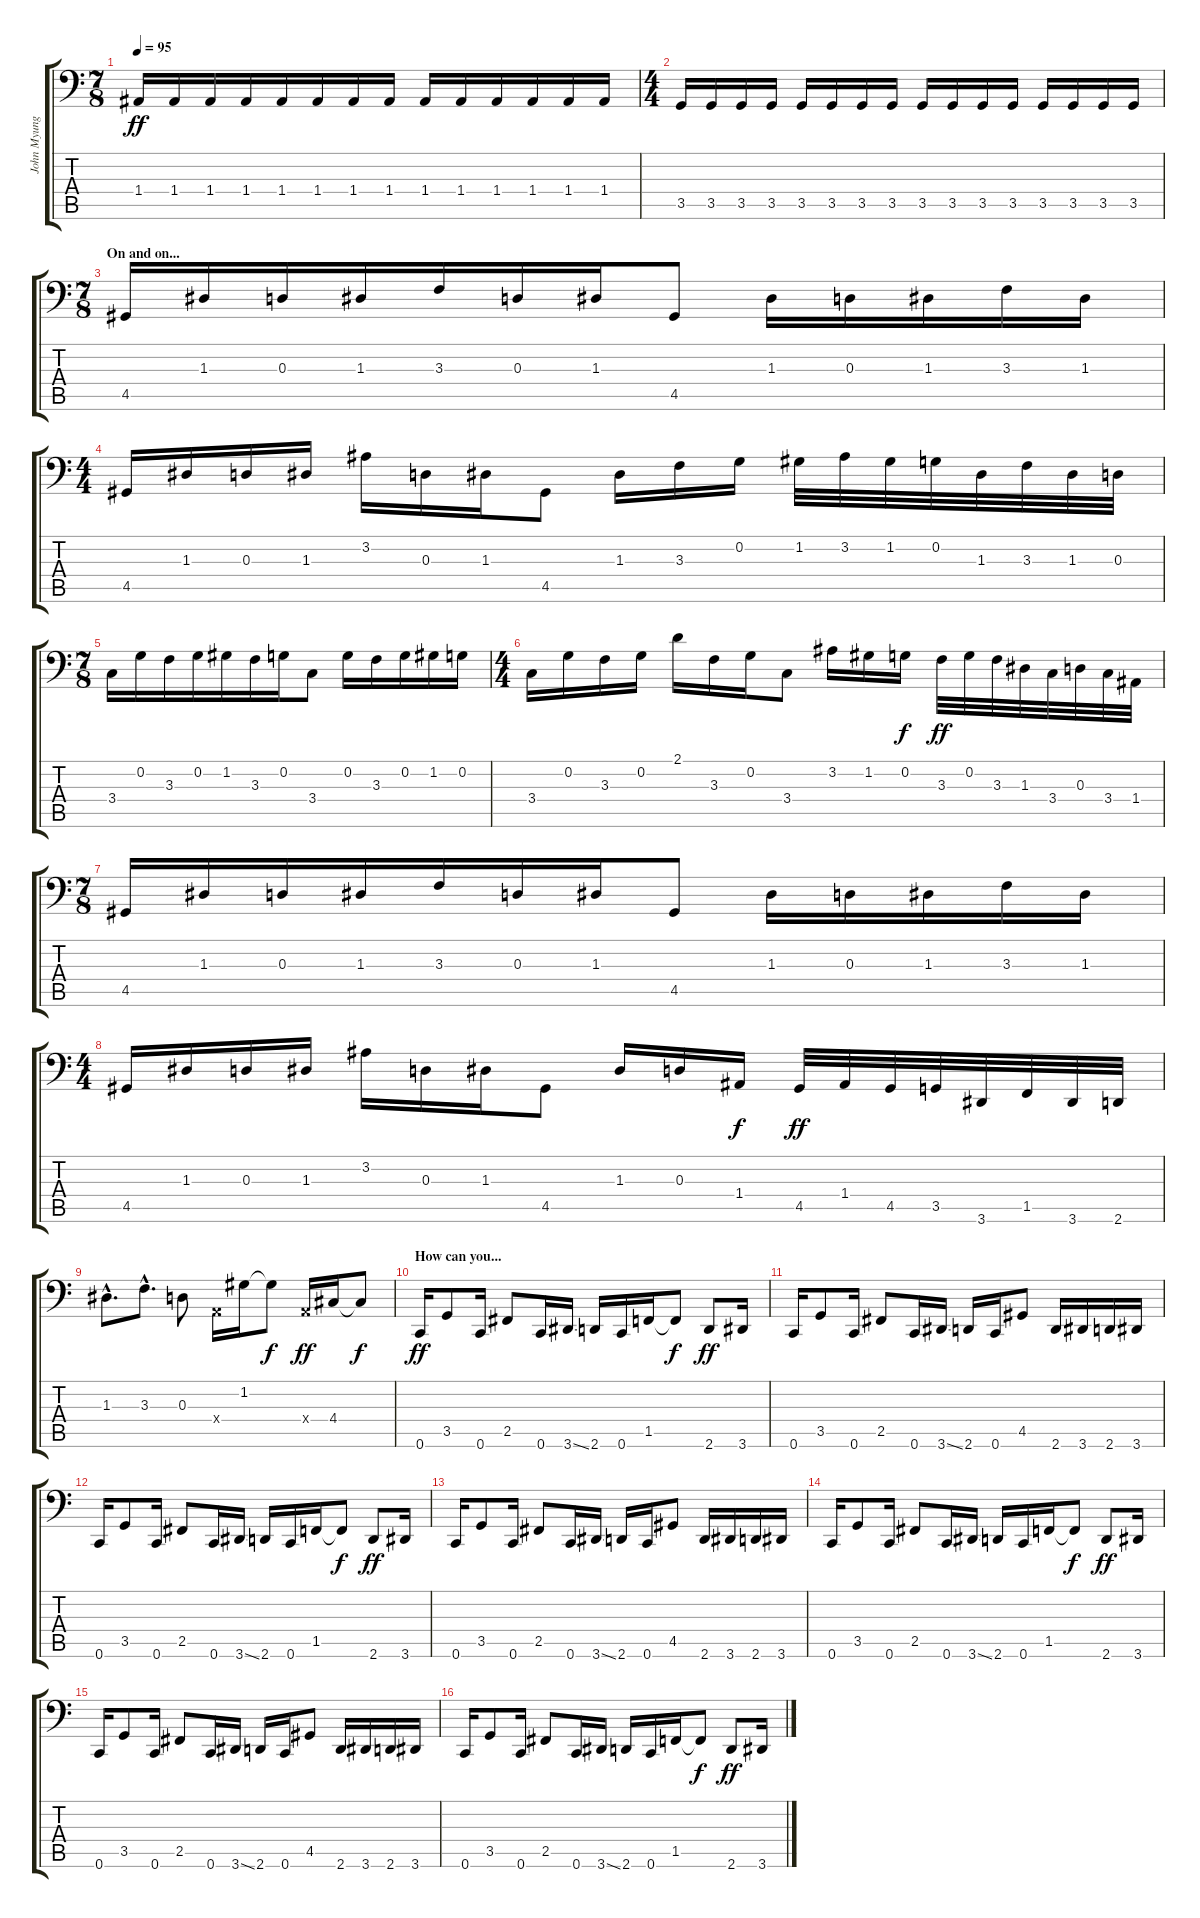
\track ("John Myung" "John Myung") {instrument electricbassfinger}
\staff {score tabs}
\tuning (C3 G2 D2 A1 E1 C1) {hide}
\ts (7 8)
\tempo 95
\clef f4
\ks c
1.4.16{dy ff} 1.4.16 1.4.16 1.4.16 1.4.16 1.4.16 1.4.16 1.4.16 1.4.16 1.4.16 1.4.16 1.4.16 1.4.16 1.4.16 |
\ts (4 4)
3.5.16 3.5.16 3.5.16 3.5.16 3.5.16 3.5.16 3.5.16 3.5.16 3.5.16 3.5.16 3.5.16 3.5.16 3.5.16 3.5.16 3.5.16 3.5.16 |
\ts (7 8)
\section ("" "On and on...")
4.5.16 1.3.16 0.3.16 1.3.16 3.3.16 0.3.16 1.3.16 4.5.8 1.3.16 0.3.16 1.3.16 3.3.16 1.3.16 |
\ts (4 4)
4.5.16 1.3.16 0.3.16 1.3.16 3.2.16 0.3.16 1.3.16 4.5.8 1.3.16 3.3.16 0.2.16 1.2.32 3.2.32 1.2.32 0.2.32 1.3.32 3.3.32 1.3.32 0.3.32 |
\ts (7 8)
3.4.16 0.2.16 3.3.16 0.2.16 1.2.16 3.3.16 0.2.16 3.4.8 0.2.16 3.3.16 0.2.16 1.2.16 0.2.16 |
\ts (4 4)
3.4.16 0.2.16 3.3.16 0.2.16 2.1.16 3.3.16 0.2.16 3.4.8 3.2.16 1.2.16 0.2.16{dy f} 3.3.32{dy ff} 0.2.32 3.3.32 1.3.32 3.4.32 0.3.32 3.4.32 1.4.32 |
\ts (7 8)
4.5.16 1.3.16 0.3.16 1.3.16 3.3.16 0.3.16 1.3.16 4.5.8 1.3.16 0.3.16 1.3.16 3.3.16 1.3.16 |
\ts (4 4)
4.5.16 1.3.16 0.3.16 1.3.16 3.2.16 0.3.16 1.3.16 4.5.8 1.3.16 0.3.16 1.4.16{dy f} 4.5.32{dy ff} 1.4.32 4.5.32 3.5.32 3.6.32 1.5.32 3.6.32 2.6.32 |
1.3{hac}.8{d} 3.3{hac}.8{d} 0.3.8 0.4{x}.16 1.2.16 1.2{t}.8{dy f} 0.4{x}.16{dy ff} 4.4.16 4.4{t}.8{dy f} |
\section ("" "How can you...")
0.6.16{dy ff} 3.5.8 0.6.16 2.5.8 0.6.16 3.6{ss}.16 2.6.16 0.6.16 1.5.16 1.5{t}.8{dy f} 2.6.8{dy ff} 3.6.16 |
0.6.16 3.5.8 0.6.16 2.5.8 0.6.16 3.6{ss}.16 2.6.16 0.6.16 4.5.8 2.6.16 3.6.16 2.6.16 3.6.16 |
0.6.16 3.5.8 0.6.16 2.5.8 0.6.16 3.6{ss}.16 2.6.16 0.6.16 1.5.16 1.5{t}.8{dy f} 2.6.8{dy ff} 3.6.16 |
0.6.16 3.5.8 0.6.16 2.5.8 0.6.16 3.6{ss}.16 2.6.16 0.6.16 4.5.8 2.6.16 3.6.16 2.6.16 3.6.16 |
0.6.16 3.5.8 0.6.16 2.5.8 0.6.16 3.6{ss}.16 2.6.16 0.6.16 1.5.16 1.5{t}.8{dy f} 2.6.8{dy ff} 3.6.16 |
0.6.16 3.5.8 0.6.16 2.5.8 0.6.16 3.6{ss}.16 2.6.16 0.6.16 4.5.8 2.6.16 3.6.16 2.6.16 3.6.16 |
0.6.16 3.5.8 0.6.16 2.5.8 0.6.16 3.6{ss}.16 2.6.16 0.6.16 1.5.16 1.5{t}.8{dy f} 2.6.8{dy ff} 3.6.16
